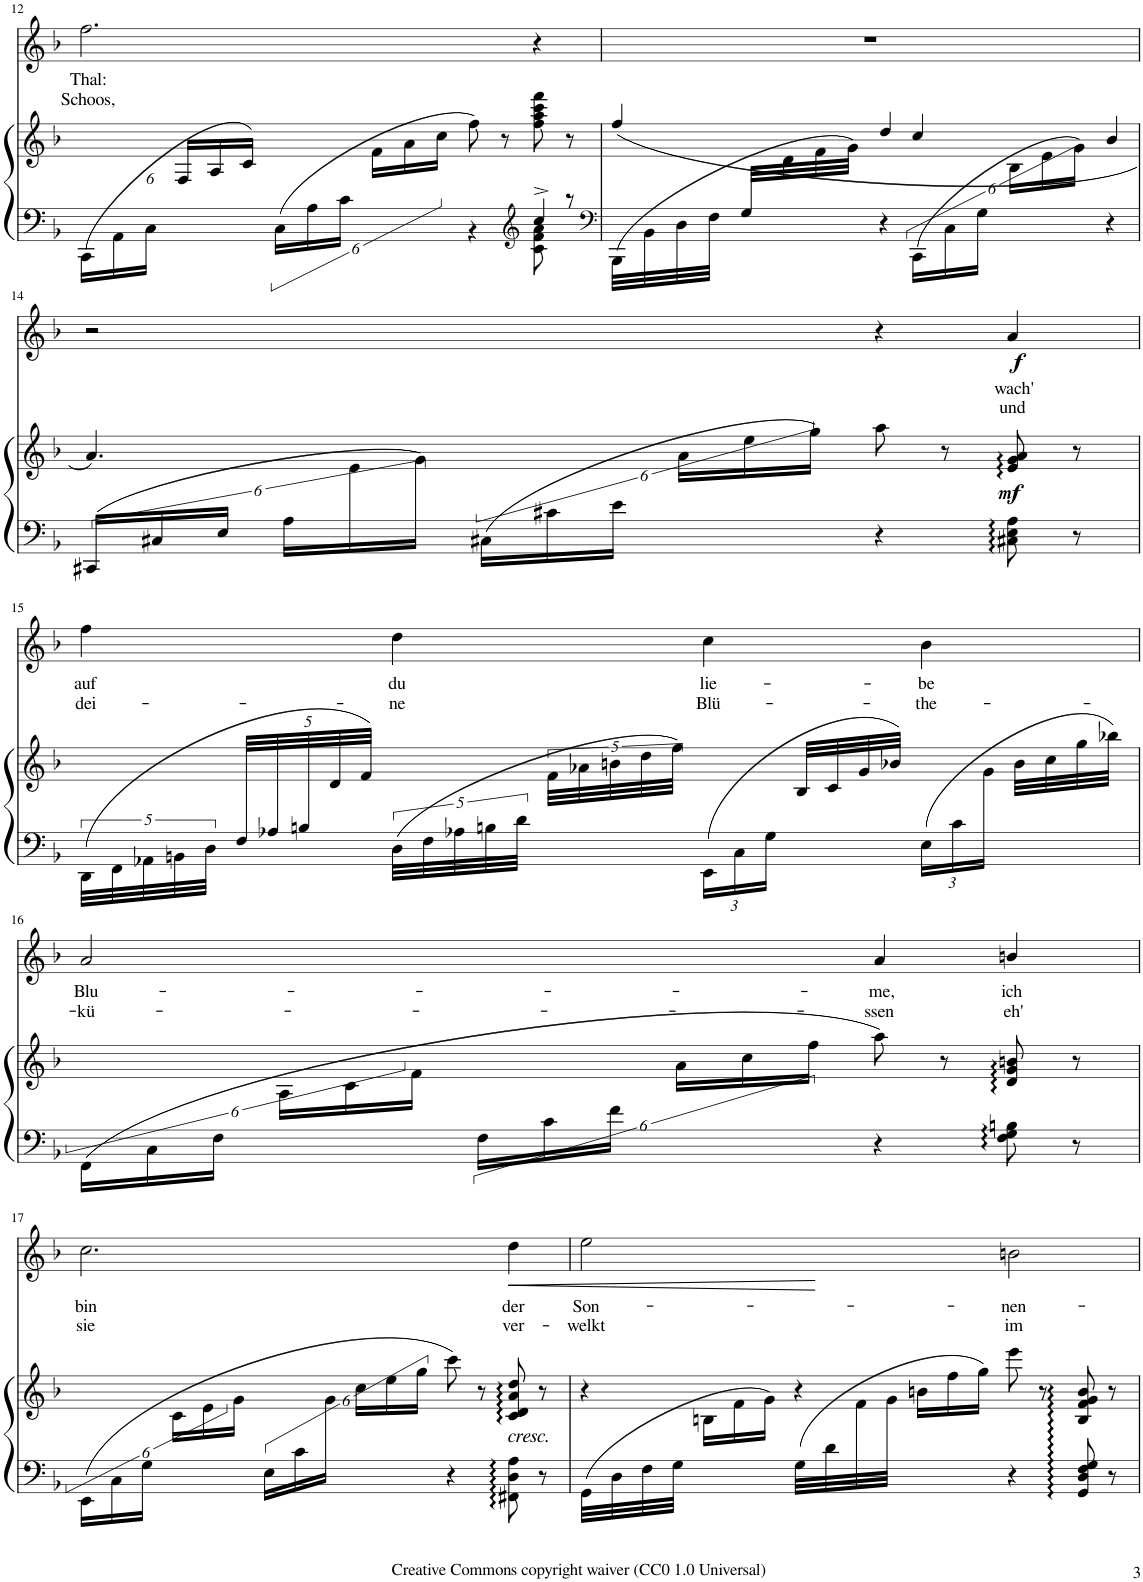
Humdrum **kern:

**kern	**kern	**dynam	**kern	**text	**text	**dynam
*part2	*part2	*part2	*part1	*part1	*part1	*part1
*staff3	*staff2	*staff2/3	*staff1	*staff1	*staff1	*staff1
*I"Piano	*	*	*I"Voice	*	*	*
*I'Pno	*	*	*	*	*	*
!!LO:PB:g=z
*clefF4	*clefG2	*	*clefG2	*	*	*
*k[b-]	*k[b-]	*	*k[b-]	*	*	*
*M4/4	*M4/4	*	*M4/4	*	*	*
*met(c)	*met(c)	*	*met(c)	*	*	*
*Xbrackettup	*	*	*	*	*	*
=12	=12	=12	=12	=12	=12	=12
*^	*^	*	*	*	*	*
!	!	!	!	!	!	!LO:LY:b	!LO:LY:b	!
(24CC\LL	2ryy	2ryy	8ryy	.	2.ff\	Thal:	Schoos,	.
24AA\	.	.	.	.	.	.	.	.
24C\JJ	.	.	.	.	.	.	.	.
8ryy	.	.	24F/LL	.	.	.	.	.
.	.	.	24A/	.	.	.	.	.
.	.	.	24c/JJ)	.	.	.	.	.
*brackettup	*	*	*	*	*	*	*	*
(24C\LL	.	.	8ryy	.	.	.	.	.
24A\	.	.	.	.	.	.	.	.
24c\JJ	.	.	.	.	.	.	.	.
8ryy	.	.	24f\LL	.	.	.	.	.
.	.	.	24a\	.	.	.	.	.
.	.	.	24cc\JJ	.	.	.	.	.
4ryy	4r	(8ff\	2ryy	.	.	.	.	.
.	.	8r	.	.	.	.	.	.
*clefG2	*	*	*	*	*	*	*	*
8c\ 8f\ 8a\	4cc^/	8ff\ 8aa\ 8ccc\ 8fff\	.	.	4r	.	.	.
8r	.	8r	.	.	.	.	.	.
*v	*v	*	*	*	*	*	*	*
=13	=13	=13	=13	=13	=13	=13	=13
*clefF4	*	*	*	*	*	*	*
(32BBB-\LLL	4ff/	32ryy	.	1r	.	.	.
*	*v	*v	*	*	*	*	*
32BB-\	.	.	.	.	.	.
32D\	.	.	.	.	.	.
32F\JJJ	.	.	.	.	.	.
32G/LLL	.	.	.	.	.	.
*	*^	*	*	*	*	*
16.ryy	.	32d\	.	.	.	.	.
.	.	32f\	.	.	.	.	.
.	.	32g\JJJ)	.	.	.	.	.
4r	4dd/	4.ryy	.	.	.	.	.
(24CC\LL	4cc/	.	.	.	.	.	.
24C\	.	.	.	.	.	.	.
24G\JJ	.	.	.	.	.	.	.
8ryy	.	24B-\LL	.	.	.	.	.
.	.	24e\	.	.	.	.	.
.	.	24g\JJ)	.	.	.	.	.
4r	4b-/	4ryy	.	.	.	.	.
!!LO:LB:g=z
=14	=14	=14	=14	=14	=14	=14	=14
(24CC#X/LL	4.a/)	6ryy	.	2r	.	.	.
24C#X/	.	.	.	.	.	.	.
24E/JJ	.	.	.	.	.	.	.
24A\LL	.	.	.	.	.	.	.
12ryy	.	24e\	.	.	.	.	.
.	.	24g\JJ)	.	.	.	.	.
(24C#X\LL	.	8ryy	.	.	.	.	.
24c#X\	.	.	.	.	.	.	.
24e\JJ	.	.	.	.	.	.	.
8ryy	8ryy	24a\LL	.	.	.	.	.
.	.	24ee\	.	.	.	.	.
.	.	24gg\JJ)	.	.	.	.	.
4r	8aa\	2ryy	.	4r	.	.	.
.	8r	.	.	.	.	.	.
!	!	!	!LO:DY:b	!	!LO:LY:b	!LO:LY:b	!LO:DY:b
8C#X\ 8E\ 8A\	8e/ 8g/ 8a/	.	mf	4a/	wach'	und	f
8r	8r	.	.	.	.	.	.
!!LO:LB:g=z
=15	=15	=15	=15	=15	=15	=15	=15
!	!	!	!	!	!LO:LY:b	!LO:LY:b	!
(40DD\LLL	1ryy	5ryy	.	4ff\	auf	dei-	.
40FF\	.	.	.	.	.	.	.
40AA-X\	.	.	.	.	.	.	.
40BBn\	.	.	.	.	.	.	.
40D\JJJ	.	.	.	.	.	.	.
*Xbrackettup	*	*	*	*	*	*	*
40F/LLL	.	.	.	.	.	.	.
40A-X/	.	.	.	.	.	.	.
40Bn/	.	.	.	.	.	.	.
20ryy	.	40d/	.	.	.	.	.
.	.	40f/JJJ)	.	.	.	.	.
*brackettup	*	*	*	*	*	*	*
!	!	!	!	!	!LO:LY:b	!LO:LY:b	!
(40D\LLL	.	8ryy	.	4dd\	du	-ne	.
40F\	.	.	.	.	.	.	.
40A-X\	.	.	.	.	.	.	.
40Bn\	.	.	.	.	.	.	.
40d\JJJ	.	.	.	.	.	.	.
8ryy	.	40f\LLL	.	.	.	.	.
.	.	40a-X\	.	.	.	.	.
.	.	40bn\	.	.	.	.	.
.	.	40dd\	.	.	.	.	.
.	.	40ff\JJJ)	.	.	.	.	.
*Xbrackettup	*	*	*	*	*	*	*
!	!	!	!	!	!LO:LY:b	!LO:LY:b	!
(24EE\LL	.	8ryy	.	4cc\	lie-	Blü-	.
24C\	.	.	.	.	.	.	.
24G\JJ	.	.	.	.	.	.	.
8ryy	.	32B-/LLL	.	.	.	.	.
.	.	32c/	.	.	.	.	.
.	.	32g/	.	.	.	.	.
.	.	32b-X/JJJ)	.	.	.	.	.
!	!	!	!	!	!LO:LY:b	!LO:LY:b	!
(24E\LL	.	12ryy	.	4b-\	-be	-the-	.
24c\	.	.	.	.	.	.	.
6ryy	.	24g\JJ	.	.	.	.	.
.	.	32b-\LLL	.	.	.	.	.
.	.	32cc\	.	.	.	.	.
.	.	32gg\	.	.	.	.	.
.	.	32bb-X\JJJ)	.	.	.	.	.
!!LO:LB:g=z
=16	=16	=16	=16	=16	=16	=16	=16
*brackettup	*	*	*	*	*	*	*
!	!	!	!	!	!LO:LY:b	!LO:LY:b	!
(24FF\LL	2ryy	8ryy	.	2a/	Blu-	-kü-	.
24C\	.	.	.	.	.	.	.
24F\JJ	.	.	.	.	.	.	.
8ryy	.	24A\LL	.	.	.	.	.
.	.	24c\	.	.	.	.	.
.	.	24f\JJ	.	.	.	.	.
24F\LL	.	8ryy	.	.	.	.	.
24c\	.	.	.	.	.	.	.
24f\JJ	.	.	.	.	.	.	.
8ryy	.	24a\LL	.	.	.	.	.
.	.	24cc\	.	.	.	.	.
.	.	24ff\JJ	.	.	.	.	.
!	!	!	!	!	!LO:LY:b	!LO:LY:b	!
4r	(8aa\	2ryy	.	4a/	-me,	-ssen	.
.	8r	.	.	.	.	.	.
!	!	!	!	!	!LO:LY:b	!LO:LY:b	!
8F\ 8G\ 8Bn\	8d/ 8g/ 8bn/	.	.	4bn/	ich	eh'	.
8r	8r	.	.	.	.	.	.
!!LO:LB:g=z
=17	=17	=17	=17	=17	=17	=17	=17
!	!	!	!	!	!LO:LY:b	!LO:LY:b	!
(24EE\LL	2ryy	8ryy	.	2.cc\	bin	sie	.
24C\	.	.	.	.	.	.	.
24G\JJ	.	.	.	.	.	.	.
8ryy	.	24c\LL	.	.	.	.	.
.	.	24e\	.	.	.	.	.
.	.	24g\JJ	.	.	.	.	.
24E\LL	.	12ryy	.	.	.	.	.
24c\	.	.	.	.	.	.	.
6ryy	.	24g\JJ	.	.	.	.	.
.	.	24cc\LL	.	.	.	.	.
.	.	24ee\	.	.	.	.	.
.	.	24gg\JJ	.	.	.	.	.
4r	8ccc\)	2ryy	.	.	.	.	.
.	8r	.	.	.	.	.	.
!	!LO:TX:b:i:t=cresc.	!	!	!	!	!	!
!	!	!	!	!	!LO:LY:b	!LO:LY:b	!LO:HP:b
8FF#X\ 8D\ 8A\	8c/ 8d/ 8a/ 8dd/	.	.	4dd\	der	ver-	<
8r	8r	.	.	.	.	.	.
=18	=18	=18	=18	=18	=18	=18	=18
!	!	!	!	!	!LO:LY:b	!LO:LY:b	!
32GG\LLL	4r	8ryy	.	2ee\	Son-	-welkt	.
32D\	.	.	.	.	.	.	.
32F\	.	.	.	.	.	.	.
32G\JJJ	.	.	.	.	.	.	.
*	*	*Xbrackettup	*	*	*	*	*
8ryy	.	24Bn\LL	.	.	.	.	.
.	.	24f\	.	.	.	.	.
.	.	24g\JJ)	.	.	.	.	.
(32G\LLL	4r	16ryy	.	.	.	.	.
32d\	.	.	.	.	.	.	.
8.ryy	.	32f\	.	.	.	.	.
.	.	32g\JJJ	.	.	.	.	.
*	*	*brackettup	*	*	*	*	*
.	.	24bn\LL	.	.	.	.	.
.	.	24ff\	.	.	.	.	.
.	.	24gg\JJ)	.	.	.	.	.
!	!	!	!	!	!LO:LY:b	!LO:LY:b	!
4r	8eee\	2ryy	.	2bn\	-nen-	im	[
.	8r	.	.	.	.	.	.
8GG/ 8D/ 8F/ 8G/	8B/ 8f/ 8g/ 8b/	.	.	.	.	.	.
8r	8r	.	.	.	.	.	.
*	*v	*v	*	*	*	*	*
=	=	=	=	=	=	=
*-	*-	*-	*-	*-	*-	*-
